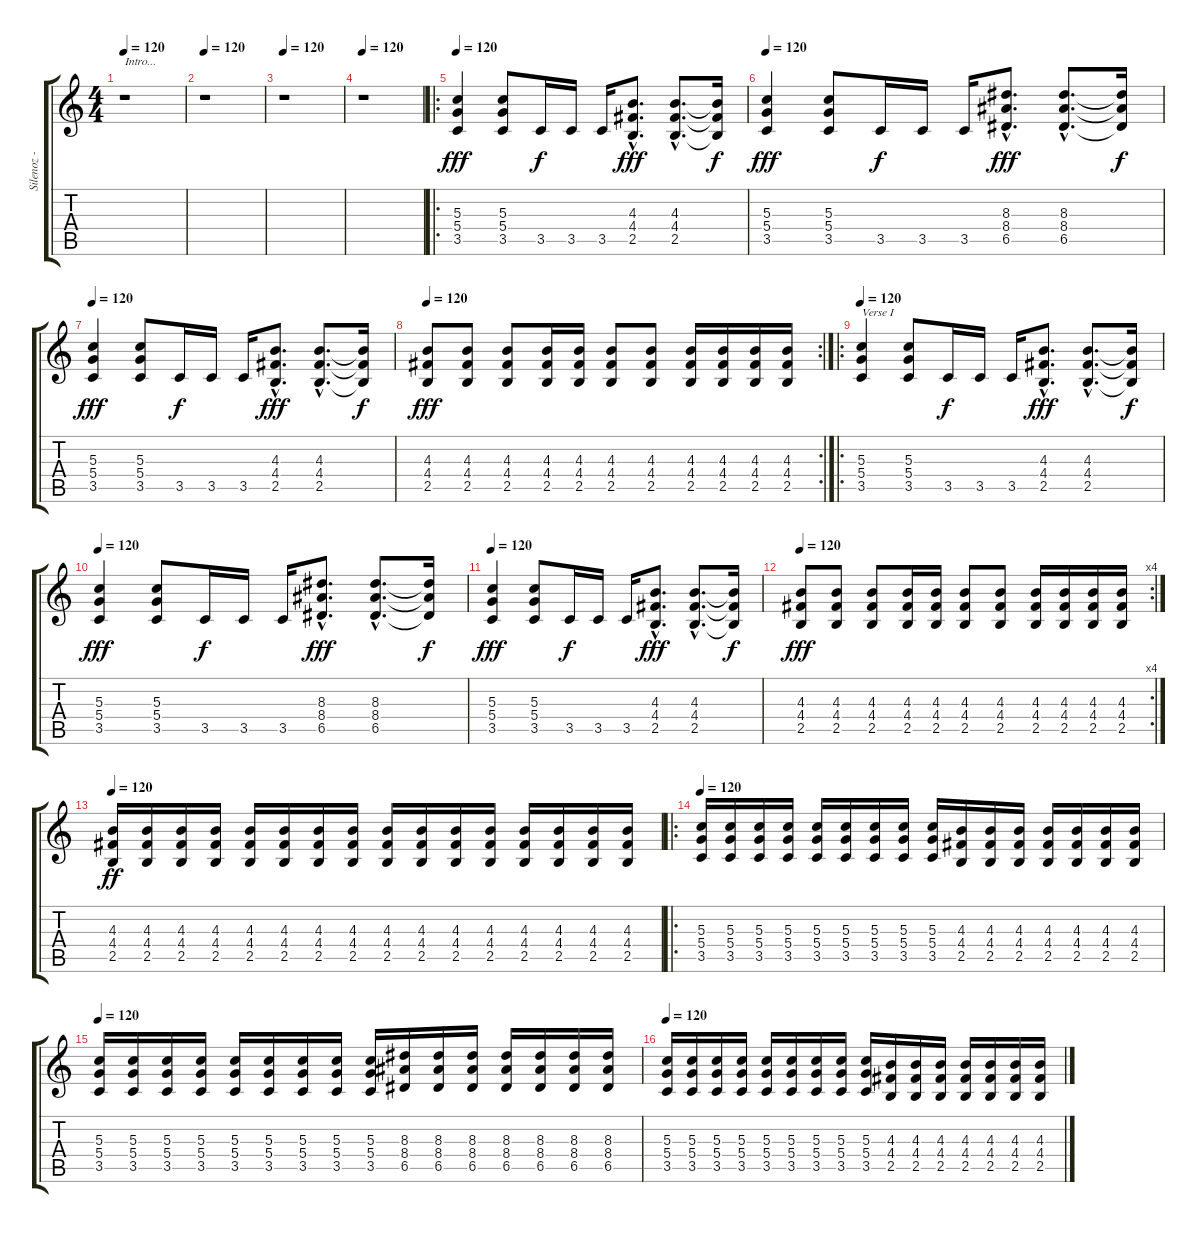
\track ("Silenoz - (Guitar)" "Silenoz - ") {instrument distortionguitar}
\staff {score tabs}
\tuning (E4 B3 G3 D3 A2 E2) {hide}
\ts (4 4)
\tempo 120
\clef g2
\ks c
r.1{txt "Intro..." dy fff instrument distortionguitar} |
\tempo 120
r.1 |
\tempo 120
r.1 |
\tempo 120
r.1 |
\ro
\tempo 120
(5.3 5.4 3.5).4 (5.3 5.4 3.5).8 3.5.16{dy f} 3.5.16 3.5.16 (4.3{hac} 4.4{hac} 2.5{hac}).8{d dy fff} (4.3{hac} 4.4{hac} 2.5{hac}).8{d} (4.3{t} 4.4{t} 2.5{t}).16{dy f} |
\tempo 120
(5.3 5.4 3.5).4{dy fff} (5.3 5.4 3.5).8 3.5.16{dy f} 3.5.16 3.5.16 (8.3{hac} 8.4{hac} 6.5{hac}).8{d dy fff} (8.3{hac} 8.4{hac} 6.5{hac}).8{d} (8.3{t} 8.4{t} 6.5{t}).16{dy f} |
\tempo 120
(5.3 5.4 3.5).4{dy fff} (5.3 5.4 3.5).8 3.5.16{dy f} 3.5.16 3.5.16 (4.3{hac} 4.4{hac} 2.5{hac}).8{d dy fff} (4.3{hac} 4.4{hac} 2.5{hac}).8{d} (4.3{t} 4.4{t} 2.5{t}).16{dy f} |
\rc 2
\tempo 120
(4.3 4.4 2.5).8{dy fff} (4.3 4.4 2.5).8 (4.3 4.4 2.5).8 (4.3 4.4 2.5).16 (4.3 4.4 2.5).16 (4.3 4.4 2.5).8 (4.3 4.4 2.5).8 (4.3 4.4 2.5).16 (4.3 4.4 2.5).16 (4.3 4.4 2.5).16 (4.3 4.4 2.5).16 |
\ro
\tempo 120
(5.3 5.4 3.5).4{txt "Verse I"} (5.3 5.4 3.5).8 3.5.16{dy f} 3.5.16 3.5.16 (4.3{hac} 4.4{hac} 2.5{hac}).8{d dy fff} (4.3{hac} 4.4{hac} 2.5{hac}).8{d} (4.3{t} 4.4{t} 2.5{t}).16{dy f} |
\tempo 120
(5.3 5.4 3.5).4{dy fff} (5.3 5.4 3.5).8 3.5.16{dy f} 3.5.16 3.5.16 (8.3{hac} 8.4{hac} 6.5{hac}).8{d dy fff} (8.3{hac} 8.4{hac} 6.5{hac}).8{d} (8.3{t} 8.4{t} 6.5{t}).16{dy f} |
\tempo 120
(5.3 5.4 3.5).4{dy fff} (5.3 5.4 3.5).8 3.5.16{dy f} 3.5.16 3.5.16 (4.3{hac} 4.4{hac} 2.5{hac}).8{d dy fff} (4.3{hac} 4.4{hac} 2.5{hac}).8{d} (4.3{t} 4.4{t} 2.5{t}).16{dy f} |
\rc 4
\tempo 120
(4.3 4.4 2.5).8{dy fff} (4.3 4.4 2.5).8 (4.3 4.4 2.5).8 (4.3 4.4 2.5).16 (4.3 4.4 2.5).16 (4.3 4.4 2.5).8 (4.3 4.4 2.5).8 (4.3 4.4 2.5).16 (4.3 4.4 2.5).16 (4.3 4.4 2.5).16 (4.3 4.4 2.5).16 |
\tempo 120
(4.3 4.4 2.5).16{dy ff} (4.3 4.4 2.5).16 (4.3 4.4 2.5).16 (4.3 4.4 2.5).16 (4.3 4.4 2.5).16 (4.3 4.4 2.5).16 (4.3 4.4 2.5).16 (4.3 4.4 2.5).16 (4.3 4.4 2.5).16 (4.3 4.4 2.5).16 (4.3 4.4 2.5).16 (4.3 4.4 2.5).16 (4.3 4.4 2.5).16 (4.3 4.4 2.5).16 (4.3 4.4 2.5).16 (4.3 4.4 2.5).16 |
\ro
\tempo 120
(5.3 5.4 3.5).16 (5.3 5.4 3.5).16 (5.3 5.4 3.5).16 (5.3 5.4 3.5).16 (5.3 5.4 3.5).16 (5.3 5.4 3.5).16 (5.3 5.4 3.5).16 (5.3 5.4 3.5).16 (5.3 5.4 3.5).16 (4.3 4.4 2.5).16 (4.3 4.4 2.5).16 (4.3 4.4 2.5).16 (4.3 4.4 2.5).16 (4.3 4.4 2.5).16 (4.3 4.4 2.5).16 (4.3 4.4 2.5).16 |
\tempo 120
(5.3 5.4 3.5).16 (5.3 5.4 3.5).16 (5.3 5.4 3.5).16 (5.3 5.4 3.5).16 (5.3 5.4 3.5).16 (5.3 5.4 3.5).16 (5.3 5.4 3.5).16 (5.3 5.4 3.5).16 (5.3 5.4 3.5).16 (8.3 8.4 6.5).16 (8.3 8.4 6.5).16 (8.3 8.4 6.5).16 (8.3 8.4 6.5).16 (8.3 8.4 6.5).16 (8.3 8.4 6.5).16 (8.3 8.4 6.5).16 |
\tempo 120
(5.3 5.4 3.5).16 (5.3 5.4 3.5).16 (5.3 5.4 3.5).16 (5.3 5.4 3.5).16 (5.3 5.4 3.5).16 (5.3 5.4 3.5).16 (5.3 5.4 3.5).16 (5.3 5.4 3.5).16 (5.3 5.4 3.5).16 (4.3 4.4 2.5).16 (4.3 4.4 2.5).16 (4.3 4.4 2.5).16 (4.3 4.4 2.5).16 (4.3 4.4 2.5).16 (4.3 4.4 2.5).16 (4.3 4.4 2.5).16
